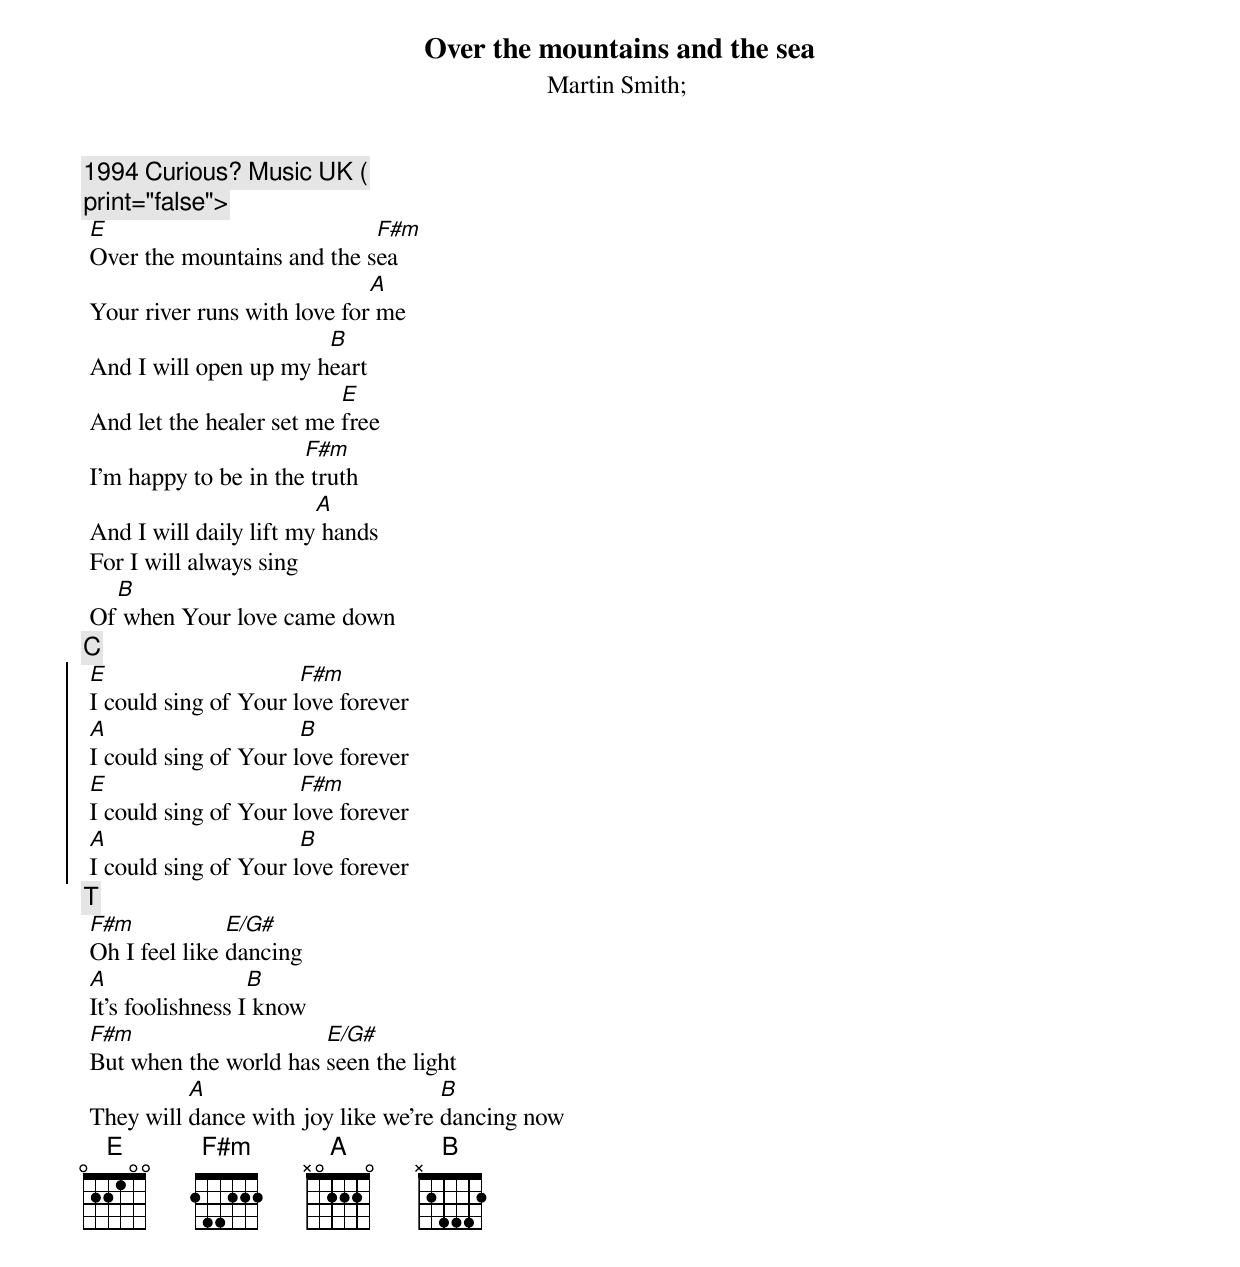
{title:Over the mountains and the sea}
{subtitle:Martin Smith}
{subtitle:}
{comment:}
{comment:1994 Curious? Music UK (}
{comment:print="false">}
 [E]Over the mountains and the s[F#m]ea
 Your river runs with love for[A] me
 And I will open up my h[B]eart
 And let the healer set me [E]free
 I'm happy to be in the[F#m] truth
 And I will daily lift my[A] hands
 For I will always sing
 Of[B] when Your love came down
{comment:C}
{soc}
 [E]I could sing of Your l[F#m]ove forever
 [A]I could sing of Your l[B]ove forever
 [E]I could sing of Your l[F#m]ove forever
 [A]I could sing of Your l[B]ove forever
{eoc}
{comment:T}
 [F#m]Oh I feel like [E/G#]dancing
 [A]It's foolishness I[B] know
 [F#m]But when the world has [E/G#]seen the light
 They will [A]dance with joy like we're [B]dancing now
